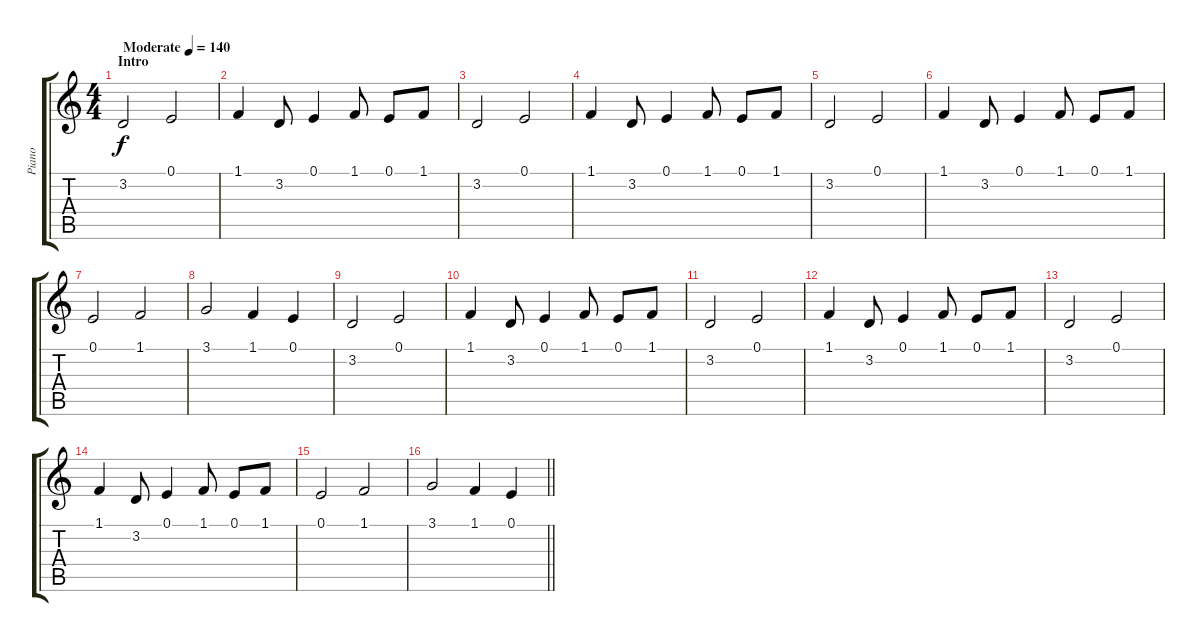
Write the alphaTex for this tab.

\track ("Piano" "Piano") {instrument honkytonkpiano}
\staff {score tabs}
\tuning (E4 B3 G3 D3 A2 E2) {hide}
\ts (4 4)
\section ("" "Intro")
\tempo (140 "Moderate")
\clef g2
\ks c
3.2.2{dy f instrument honkytonkpiano} 0.1.2 |
1.1.4 3.2.8 0.1.4 1.1.8 0.1.8 1.1.8 |
3.2.2 0.1.2 |
1.1.4 3.2.8 0.1.4 1.1.8 0.1.8 1.1.8 |
3.2.2 0.1.2 |
1.1.4 3.2.8 0.1.4 1.1.8 0.1.8 1.1.8 |
0.1.2 1.1.2 |
3.1.2 1.1.4 0.1.4 |
3.2.2 0.1.2 |
1.1.4 3.2.8 0.1.4 1.1.8 0.1.8 1.1.8 |
3.2.2 0.1.2 |
1.1.4 3.2.8 0.1.4 1.1.8 0.1.8 1.1.8 |
3.2.2 0.1.2 |
1.1.4 3.2.8 0.1.4 1.1.8 0.1.8 1.1.8 |
0.1.2 1.1.2 |
\barLineRight lightlight
3.1.2 1.1.4 0.1.4
